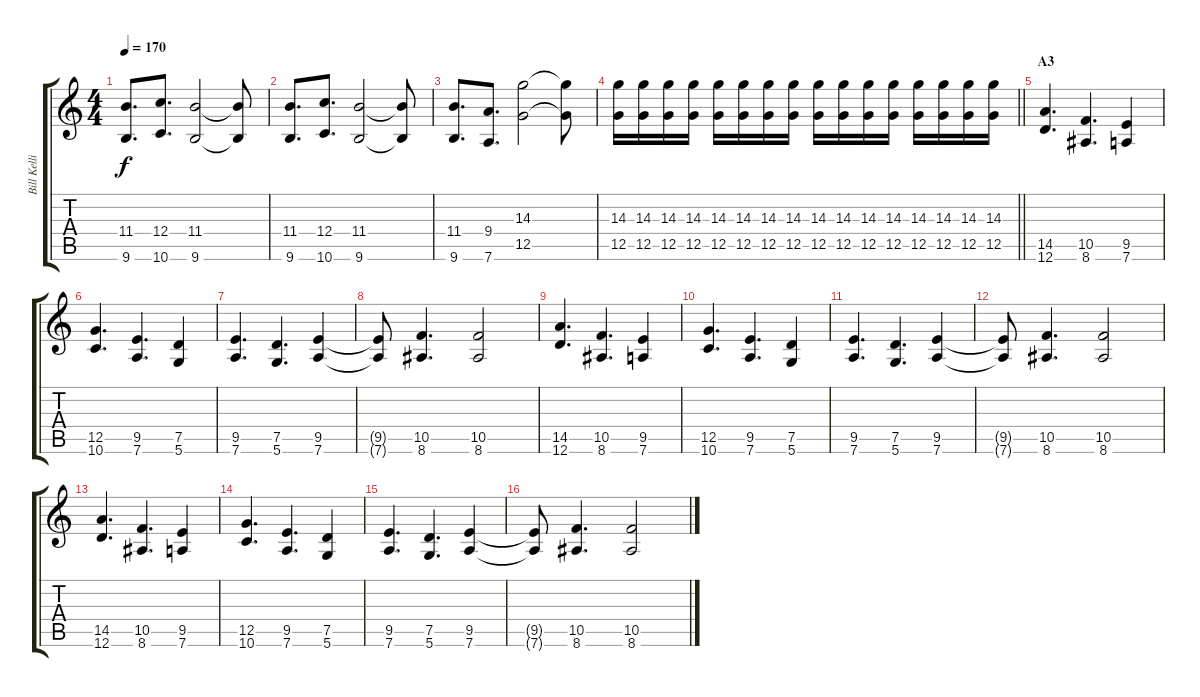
\track ("Bill Kelliher" "Bill Kelli") {instrument distortionguitar}
\staff {score tabs}
\tuning (D4 A3 F3 C3 G2 D2) {hide}
\ts (4 4)
\tempo 170
\clef g2
\ks c
(11.4 9.6).8{d dy f} (12.4 10.6).8{d} (11.4 9.6).2 (11.4{t} 9.6{t}).8 |
(11.4 9.6).8{d} (12.4 10.6).8{d} (11.4 9.6).2 (11.4{t} 9.6{t}).8 |
(11.4 9.6).8{d} (9.4 7.6).8{d} (14.3 12.5).2 (14.3{t} 12.5{t}).8 |
\barLineRight lightlight
(14.3 12.5).16 (14.3 12.5).16 (14.3 12.5).16 (14.3 12.5).16 (14.3 12.5).16 (14.3 12.5).16 (14.3 12.5).16 (14.3 12.5).16 (14.3 12.5).16 (14.3 12.5).16 (14.3 12.5).16 (14.3 12.5).16 (14.3 12.5).16 (14.3 12.5).16 (14.3 12.5).16 (14.3 12.5).16 |
\section ("" "A3")
(14.5 12.6).4{d} (10.5 8.6).4{d} (9.5 7.6).4 |
(12.5 10.6).4{d} (9.5 7.6).4{d} (7.5 5.6).4 |
(9.5 7.6).4{d} (7.5 5.6).4{d} (9.5 7.6).4 |
(9.5{t} 7.6{t}).8 (10.5 8.6).4{d} (10.5 8.6).2 |
(14.5 12.6).4{d} (10.5 8.6).4{d} (9.5 7.6).4 |
(12.5 10.6).4{d} (9.5 7.6).4{d} (7.5 5.6).4 |
(9.5 7.6).4{d} (7.5 5.6).4{d} (9.5 7.6).4 |
(9.5{t} 7.6{t}).8 (10.5 8.6).4{d} (10.5 8.6).2 |
(14.5 12.6).4{d} (10.5 8.6).4{d} (9.5 7.6).4 |
(12.5 10.6).4{d} (9.5 7.6).4{d} (7.5 5.6).4 |
(9.5 7.6).4{d} (7.5 5.6).4{d} (9.5 7.6).4 |
(9.5{t} 7.6{t}).8 (10.5 8.6).4{d} (10.5 8.6).2
